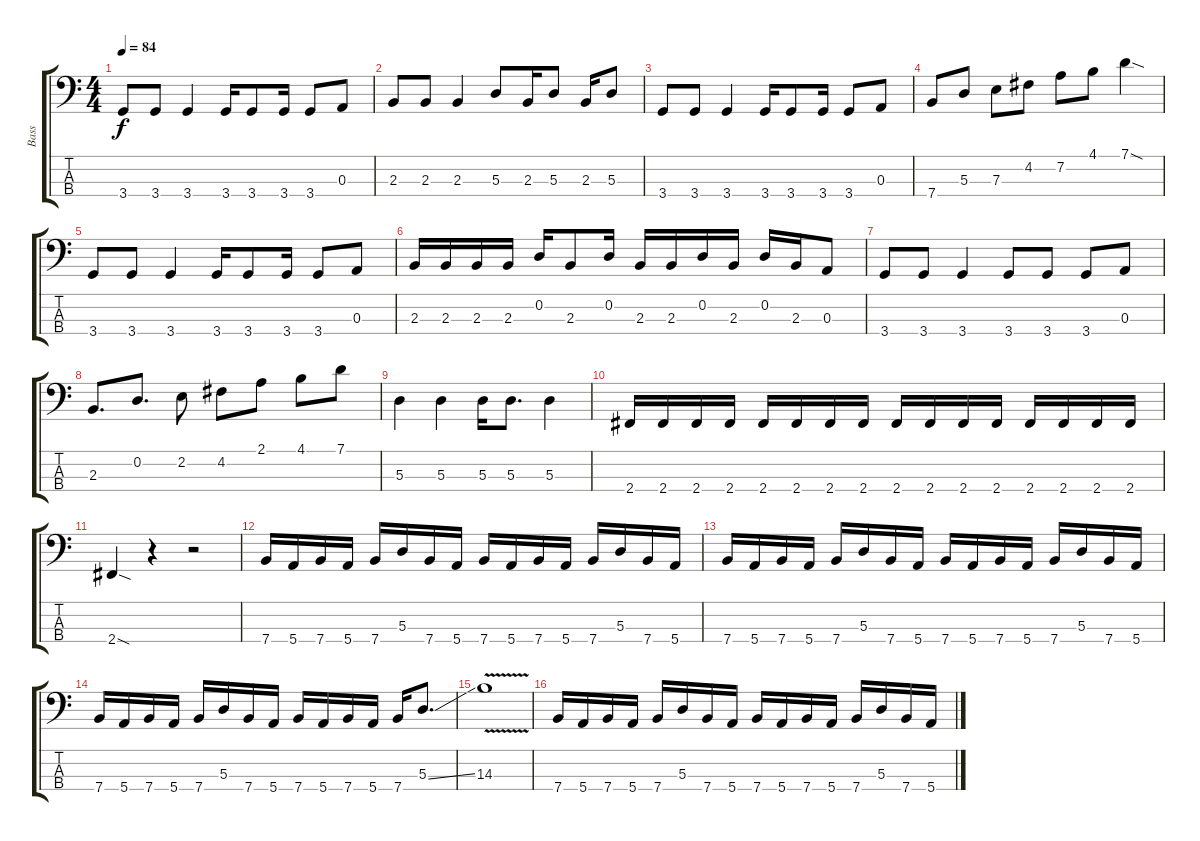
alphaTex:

\track ("Bass" "Bass") {instrument electricbassfinger}
\staff {score tabs}
\tuning (G2 D2 A1 E1) {hide}
\ts (4 4)
\tempo 84
\clef f4
\ks c
3.4.8{dy f} 3.4.8 3.4.4 3.4.16 3.4.8 3.4.16 3.4.8 0.3.8 |
2.3.8 2.3.8 2.3.4 5.3.8 2.3.16 5.3.8 2.3.16 5.3.8 |
3.4.8 3.4.8 3.4.4 3.4.16 3.4.8 3.4.16 3.4.8 0.3.8 |
7.4.8 5.3.8 7.3.8 4.2.8 7.2.8 4.1.8 7.1{sod}.4 |
3.4.8 3.4.8 3.4.4 3.4.16 3.4.8 3.4.16 3.4.8 0.3.8 |
2.3.16 2.3.16 2.3.16 2.3.16 0.2.16 2.3.8 0.2.16 2.3.16 2.3.16 0.2.16 2.3.16 0.2.16 2.3.16 0.3.8 |
3.4.8 3.4.8 3.4.4 3.4.8 3.4.8 3.4.8 0.3.8 |
2.3.8{d} 0.2.8{d} 2.2.8 4.2.8 2.1.8 4.1.8 7.1.8 |
5.3.4 5.3.4 5.3.16 5.3.8{d} 5.3.4 |
2.4.16 2.4.16 2.4.16 2.4.16 2.4.16 2.4.16 2.4.16 2.4.16 2.4.16 2.4.16 2.4.16 2.4.16 2.4.16 2.4.16 2.4.16 2.4.16 |
2.4{sod}.4 r.4 r.2 |
7.4.16 5.4.16 7.4.16 5.4.16 7.4.16 5.3.16 7.4.16 5.4.16 7.4.16 5.4.16 7.4.16 5.4.16 7.4.16 5.3.16 7.4.16 5.4.16 |
7.4.16 5.4.16 7.4.16 5.4.16 7.4.16 5.3.16 7.4.16 5.4.16 7.4.16 5.4.16 7.4.16 5.4.16 7.4.16 5.3.16 7.4.16 5.4.16 |
7.4.16 5.4.16 7.4.16 5.4.16 7.4.16 5.3.16 7.4.16 5.4.16 7.4.16 5.4.16 7.4.16 5.4.16 7.4.16 5.3{ss}.8{d} |
14.3{v}.1 |
7.4.16 5.4.16 7.4.16 5.4.16 7.4.16 5.3.16 7.4.16 5.4.16 7.4.16 5.4.16 7.4.16 5.4.16 7.4.16 5.3.16 7.4.16 5.4.16
